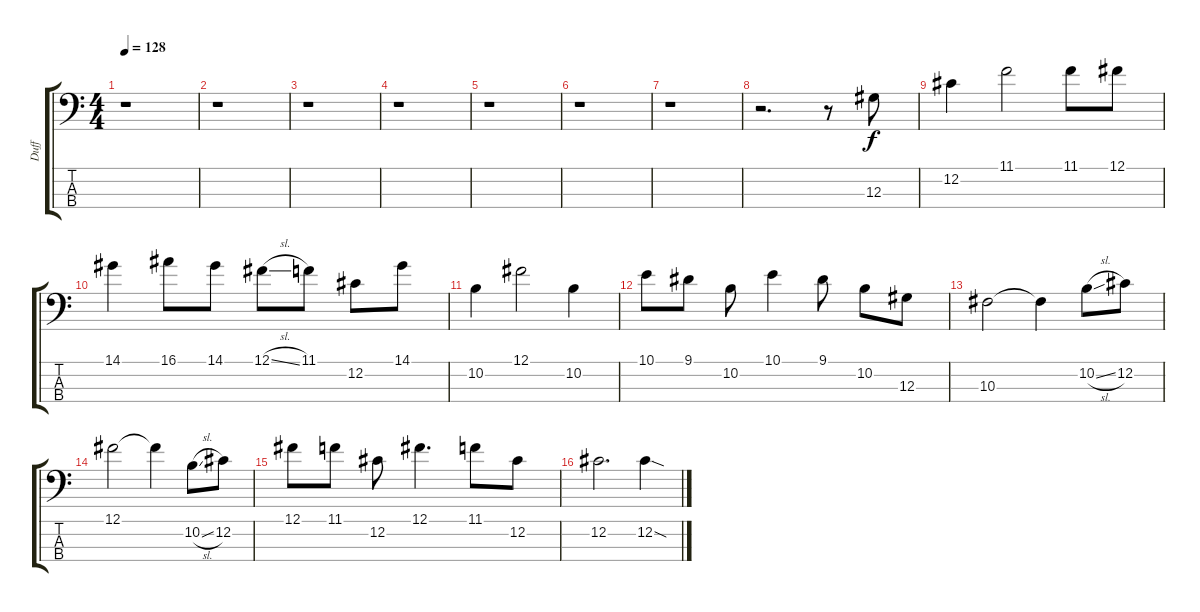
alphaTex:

\track ("Duff" "Duff") {instrument slapbass1}
\staff {score tabs}
\tuning (Gb2 Db2 Ab1 Eb1) {hide}
\ts (4 4)
\tempo 128
\clef f4
\ks c
r.1{dy f instrument slapbass1} |
r.1 |
r.1 |
r.1 |
r.1 |
r.1 |
r.1 |
r.2{d} r.8 12.3.8 |
12.2.4 11.1.2 11.1.8 12.1.8 |
14.1.4 16.1.8 14.1.8 12.1{sl}.8 11.1.8 12.2.8 14.1.8 |
10.2.4 12.1.2 10.2.4 |
10.1.8 9.1.8 10.2.8 10.1.4 9.1.8 10.2.8 12.3.8 |
10.3.2 10.3{t}.4 10.2{sl}.8 12.2.8 |
12.1.2 12.1{t}.4 10.2{sl}.8 12.2.8 |
12.1.8 11.1.8 12.2.8 12.1.4{d} 11.1.8 12.2.8 |
12.2.2{d} 12.2{sod}.4
